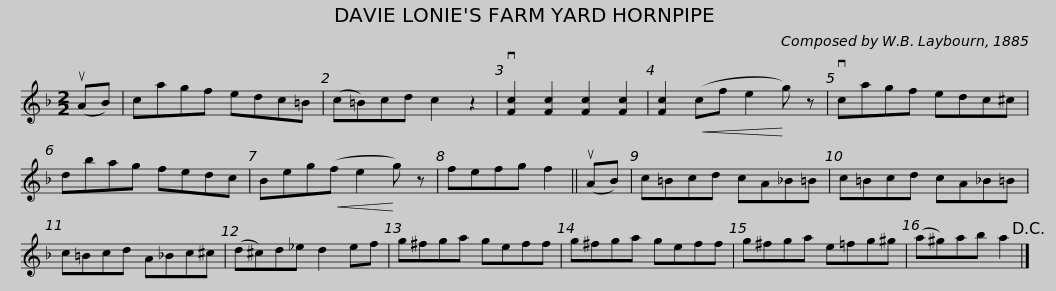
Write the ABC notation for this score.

X:1
L:1/8
M:2/2
I:linebreak $
K:F
V:1 treble
V:1
 (uAB) | cagf edc=B | (c=B)cd c2 z2 | v[Fc]2 [Fc]2 [Fc]2 [Fc]2 | [Fc]2!<(! (cf e2!<)! g) z | %5
 vcagf edc^c |$ dbag fedc | Beg!<(!(f e2!<)! g) z | fefg f2 || (uAB) | %10
 c=Bcd cA_B=B | c=Bcd cA_B=B |$ c=Bcd A_Bc^c | (d^c)d_e d2 ef | g^fga geff | %15
 g^fga geff |$ g^fga e=fg^g | (a^g)ab a2!D.C.! |] %18
